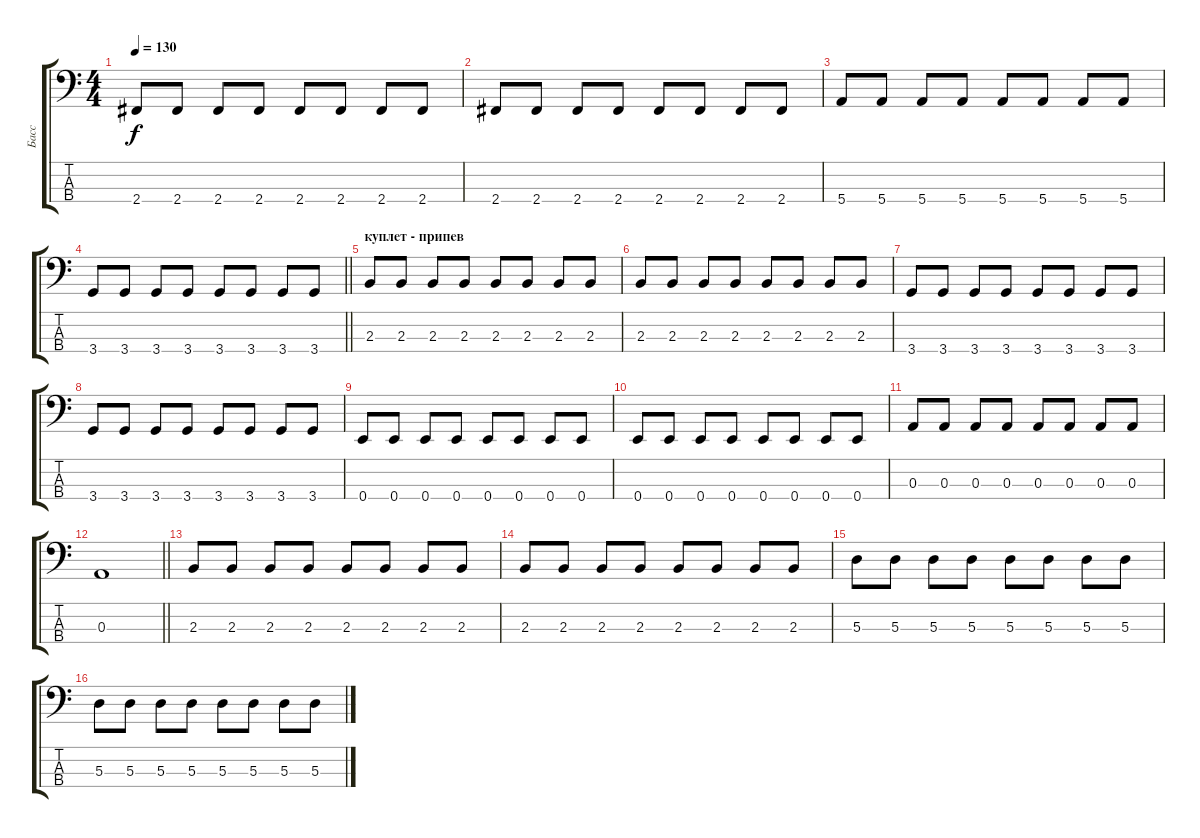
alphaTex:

\track ("Басс" "Басс") {instrument electricbassfinger}
\staff {score tabs}
\tuning (G2 D2 A1 E1) {hide}
\ts (4 4)
\tempo 130
\clef f4
\ks c
2.4.8{dy f} 2.4.8 2.4.8 2.4.8 2.4.8 2.4.8 2.4.8 2.4.8 |
2.4.8 2.4.8 2.4.8 2.4.8 2.4.8 2.4.8 2.4.8 2.4.8 |
5.4.8 5.4.8 5.4.8 5.4.8 5.4.8 5.4.8 5.4.8 5.4.8 |
\barLineRight lightlight
3.4.8 3.4.8 3.4.8 3.4.8 3.4.8 3.4.8 3.4.8 3.4.8 |
\section ("" "куплет - припев")
2.3.8 2.3.8 2.3.8 2.3.8 2.3.8 2.3.8 2.3.8 2.3.8 |
2.3.8 2.3.8 2.3.8 2.3.8 2.3.8 2.3.8 2.3.8 2.3.8 |
3.4.8 3.4.8 3.4.8 3.4.8 3.4.8 3.4.8 3.4.8 3.4.8 |
3.4.8 3.4.8 3.4.8 3.4.8 3.4.8 3.4.8 3.4.8 3.4.8 |
0.4.8 0.4.8 0.4.8 0.4.8 0.4.8 0.4.8 0.4.8 0.4.8 |
0.4.8 0.4.8 0.4.8 0.4.8 0.4.8 0.4.8 0.4.8 0.4.8 |
0.3.8 0.3.8 0.3.8 0.3.8 0.3.8 0.3.8 0.3.8 0.3.8 |
\barLineRight lightlight
0.3.1 |
2.3.8 2.3.8 2.3.8 2.3.8 2.3.8 2.3.8 2.3.8 2.3.8 |
2.3.8 2.3.8 2.3.8 2.3.8 2.3.8 2.3.8 2.3.8 2.3.8 |
5.3.8 5.3.8 5.3.8 5.3.8 5.3.8 5.3.8 5.3.8 5.3.8 |
5.3.8 5.3.8 5.3.8 5.3.8 5.3.8 5.3.8 5.3.8 5.3.8
